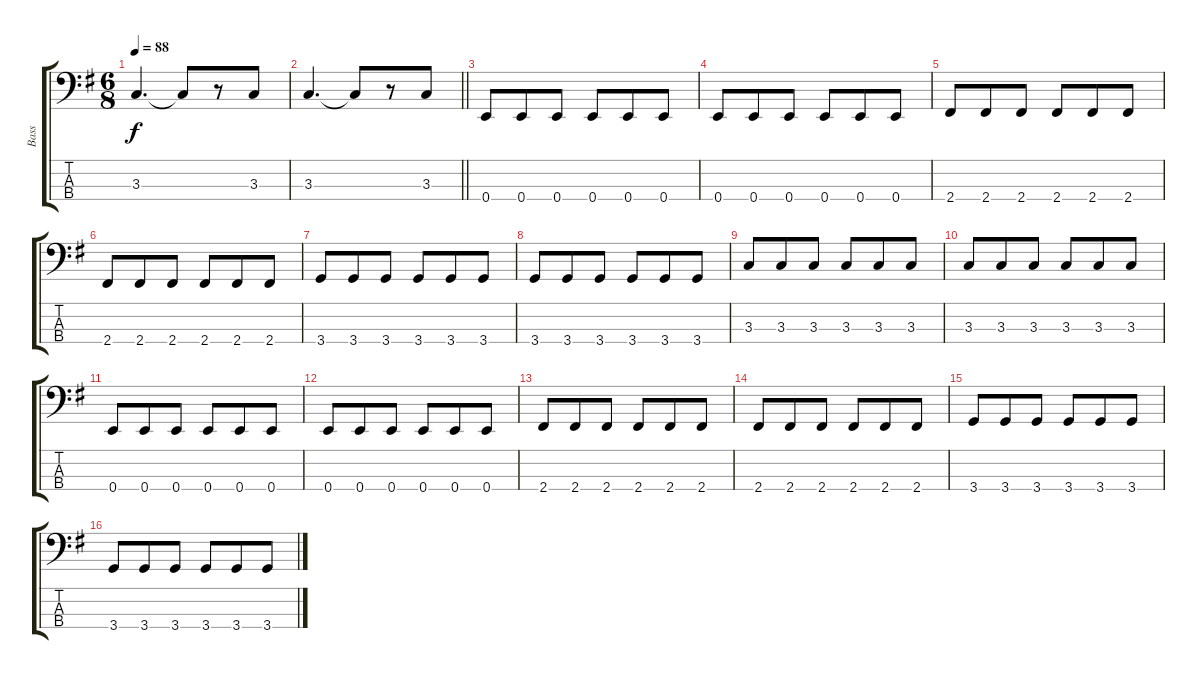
\track ("Bass" "Bass") {instrument electricbassfinger}
\staff {score tabs}
\tuning (G2 D2 A1 E1) {hide}
\ts (6 8)
\tempo 88
\clef f4
\ks eminor
3.3.4{d dy f} 3.3{t}.8 r.8 3.3.8 |
\barLineRight lightlight
3.3.4{d} 3.3{t}.8 r.8 3.3.8 |
\section ("" "")
0.4.8 0.4.8 0.4.8 0.4.8 0.4.8 0.4.8 |
0.4.8 0.4.8 0.4.8 0.4.8 0.4.8 0.4.8 |
2.4.8 2.4.8 2.4.8 2.4.8 2.4.8 2.4.8 |
2.4.8 2.4.8 2.4.8 2.4.8 2.4.8 2.4.8 |
3.4.8 3.4.8 3.4.8 3.4.8 3.4.8 3.4.8 |
3.4.8 3.4.8 3.4.8 3.4.8 3.4.8 3.4.8 |
3.3.8 3.3.8 3.3.8 3.3.8 3.3.8 3.3.8 |
3.3.8 3.3.8 3.3.8 3.3.8 3.3.8 3.3.8 |
0.4.8 0.4.8 0.4.8 0.4.8 0.4.8 0.4.8 |
0.4.8 0.4.8 0.4.8 0.4.8 0.4.8 0.4.8 |
2.4.8 2.4.8 2.4.8 2.4.8 2.4.8 2.4.8 |
2.4.8 2.4.8 2.4.8 2.4.8 2.4.8 2.4.8 |
3.4.8 3.4.8 3.4.8 3.4.8 3.4.8 3.4.8 |
3.4.8 3.4.8 3.4.8 3.4.8 3.4.8 3.4.8
